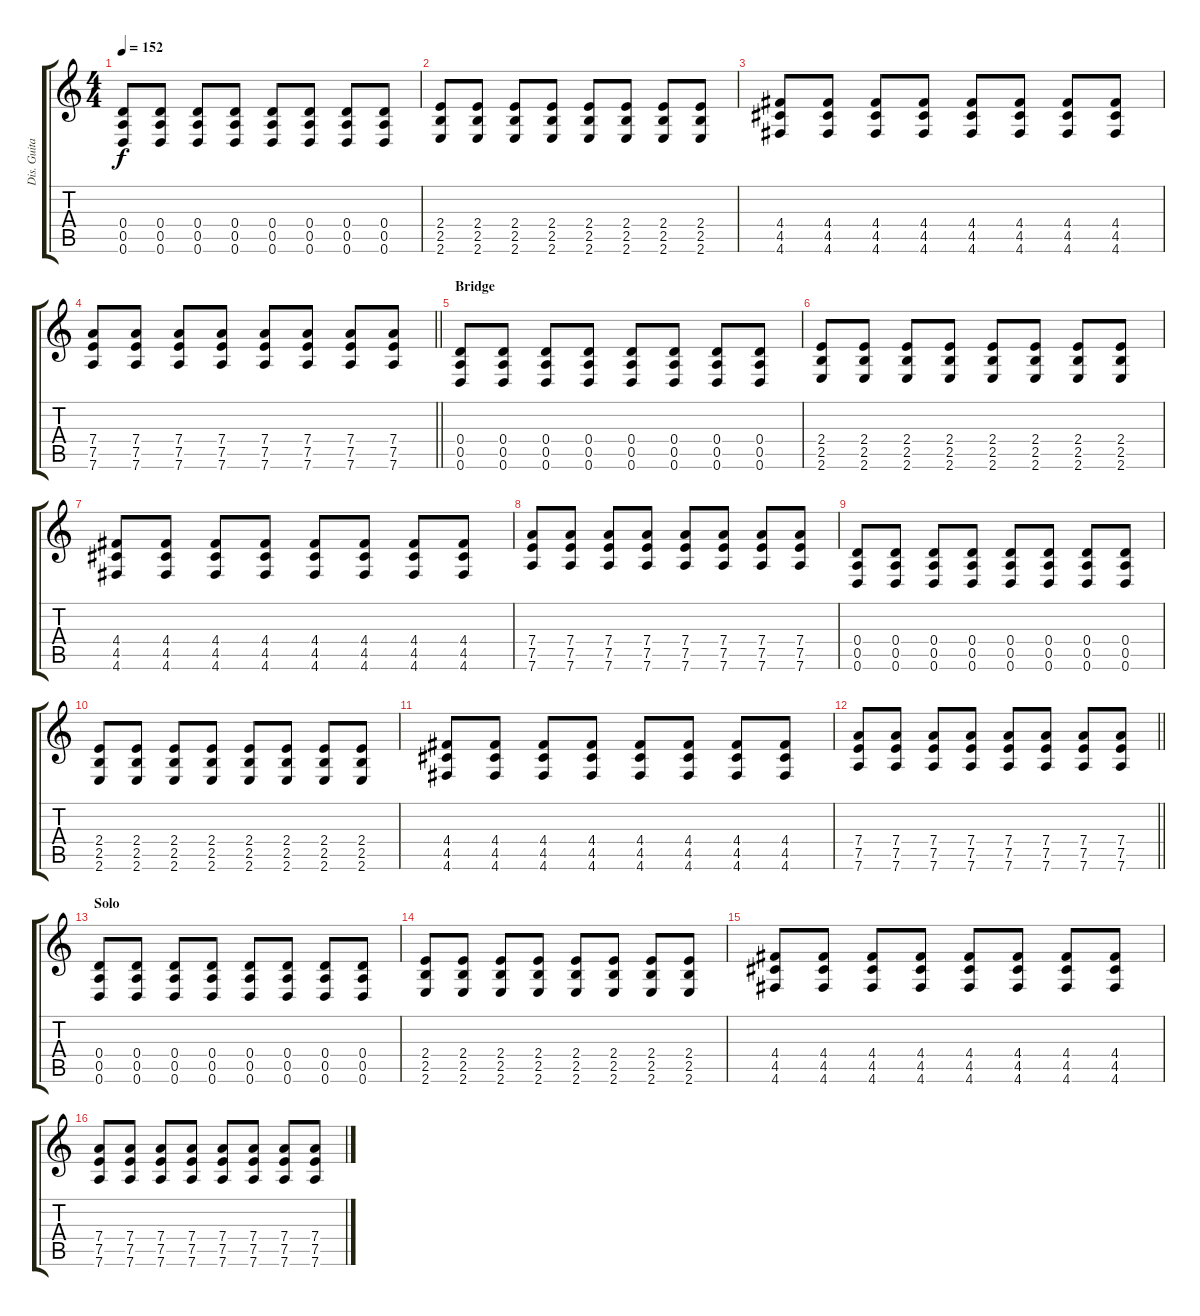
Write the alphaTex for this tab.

\track ("Dis. Guitar" "Dis. Guita") {instrument distortionguitar}
\staff {score tabs}
\tuning (E4 B3 G3 D3 A2 D2) {hide}
\ts (4 4)
\tempo 152
\clef g2
\ks c
(0.4 0.5 0.6).8{dy f} (0.4 0.5 0.6).8 (0.4 0.5 0.6).8 (0.4 0.5 0.6).8 (0.4 0.5 0.6).8 (0.4 0.5 0.6).8 (0.4 0.5 0.6).8 (0.4 0.5 0.6).8 |
(2.4 2.5 2.6).8 (2.4 2.5 2.6).8 (2.4 2.5 2.6).8 (2.4 2.5 2.6).8 (2.4 2.5 2.6).8 (2.4 2.5 2.6).8 (2.4 2.5 2.6).8 (2.4 2.5 2.6).8 |
(4.4 4.5 4.6).8 (4.4 4.5 4.6).8 (4.4 4.5 4.6).8 (4.4 4.5 4.6).8 (4.4 4.5 4.6).8 (4.4 4.5 4.6).8 (4.4 4.5 4.6).8 (4.4 4.5 4.6).8 |
\barLineRight lightlight
(7.4 7.5 7.6).8 (7.4 7.5 7.6).8 (7.4 7.5 7.6).8 (7.4 7.5 7.6).8 (7.4 7.5 7.6).8 (7.4 7.5 7.6).8 (7.4 7.5 7.6).8 (7.4 7.5 7.6).8 |
\section ("" "Bridge")
(0.4 0.5 0.6).8 (0.4 0.5 0.6).8 (0.4 0.5 0.6).8 (0.4 0.5 0.6).8 (0.4 0.5 0.6).8 (0.4 0.5 0.6).8 (0.4 0.5 0.6).8 (0.4 0.5 0.6).8 |
(2.4 2.5 2.6).8 (2.4 2.5 2.6).8 (2.4 2.5 2.6).8 (2.4 2.5 2.6).8 (2.4 2.5 2.6).8 (2.4 2.5 2.6).8 (2.4 2.5 2.6).8 (2.4 2.5 2.6).8 |
(4.4 4.5 4.6).8 (4.4 4.5 4.6).8 (4.4 4.5 4.6).8 (4.4 4.5 4.6).8 (4.4 4.5 4.6).8 (4.4 4.5 4.6).8 (4.4 4.5 4.6).8 (4.4 4.5 4.6).8 |
(7.4 7.5 7.6).8 (7.4 7.5 7.6).8 (7.4 7.5 7.6).8 (7.4 7.5 7.6).8 (7.4 7.5 7.6).8 (7.4 7.5 7.6).8 (7.4 7.5 7.6).8 (7.4 7.5 7.6).8 |
(0.4 0.5 0.6).8 (0.4 0.5 0.6).8 (0.4 0.5 0.6).8 (0.4 0.5 0.6).8 (0.4 0.5 0.6).8 (0.4 0.5 0.6).8 (0.4 0.5 0.6).8 (0.4 0.5 0.6).8 |
(2.4 2.5 2.6).8 (2.4 2.5 2.6).8 (2.4 2.5 2.6).8 (2.4 2.5 2.6).8 (2.4 2.5 2.6).8 (2.4 2.5 2.6).8 (2.4 2.5 2.6).8 (2.4 2.5 2.6).8 |
(4.4 4.5 4.6).8 (4.4 4.5 4.6).8 (4.4 4.5 4.6).8 (4.4 4.5 4.6).8 (4.4 4.5 4.6).8 (4.4 4.5 4.6).8 (4.4 4.5 4.6).8 (4.4 4.5 4.6).8 |
\barLineRight lightlight
(7.4 7.5 7.6).8 (7.4 7.5 7.6).8 (7.4 7.5 7.6).8 (7.4 7.5 7.6).8 (7.4 7.5 7.6).8 (7.4 7.5 7.6).8 (7.4 7.5 7.6).8 (7.4 7.5 7.6).8 |
\section ("" "Solo")
(0.4 0.5 0.6).8 (0.4 0.5 0.6).8 (0.4 0.5 0.6).8 (0.4 0.5 0.6).8 (0.4 0.5 0.6).8 (0.4 0.5 0.6).8 (0.4 0.5 0.6).8 (0.4 0.5 0.6).8 |
(2.4 2.5 2.6).8 (2.4 2.5 2.6).8 (2.4 2.5 2.6).8 (2.4 2.5 2.6).8 (2.4 2.5 2.6).8 (2.4 2.5 2.6).8 (2.4 2.5 2.6).8 (2.4 2.5 2.6).8 |
(4.4 4.5 4.6).8 (4.4 4.5 4.6).8 (4.4 4.5 4.6).8 (4.4 4.5 4.6).8 (4.4 4.5 4.6).8 (4.4 4.5 4.6).8 (4.4 4.5 4.6).8 (4.4 4.5 4.6).8 |
(7.4 7.5 7.6).8 (7.4 7.5 7.6).8 (7.4 7.5 7.6).8 (7.4 7.5 7.6).8 (7.4 7.5 7.6).8 (7.4 7.5 7.6).8 (7.4 7.5 7.6).8 (7.4 7.5 7.6).8
